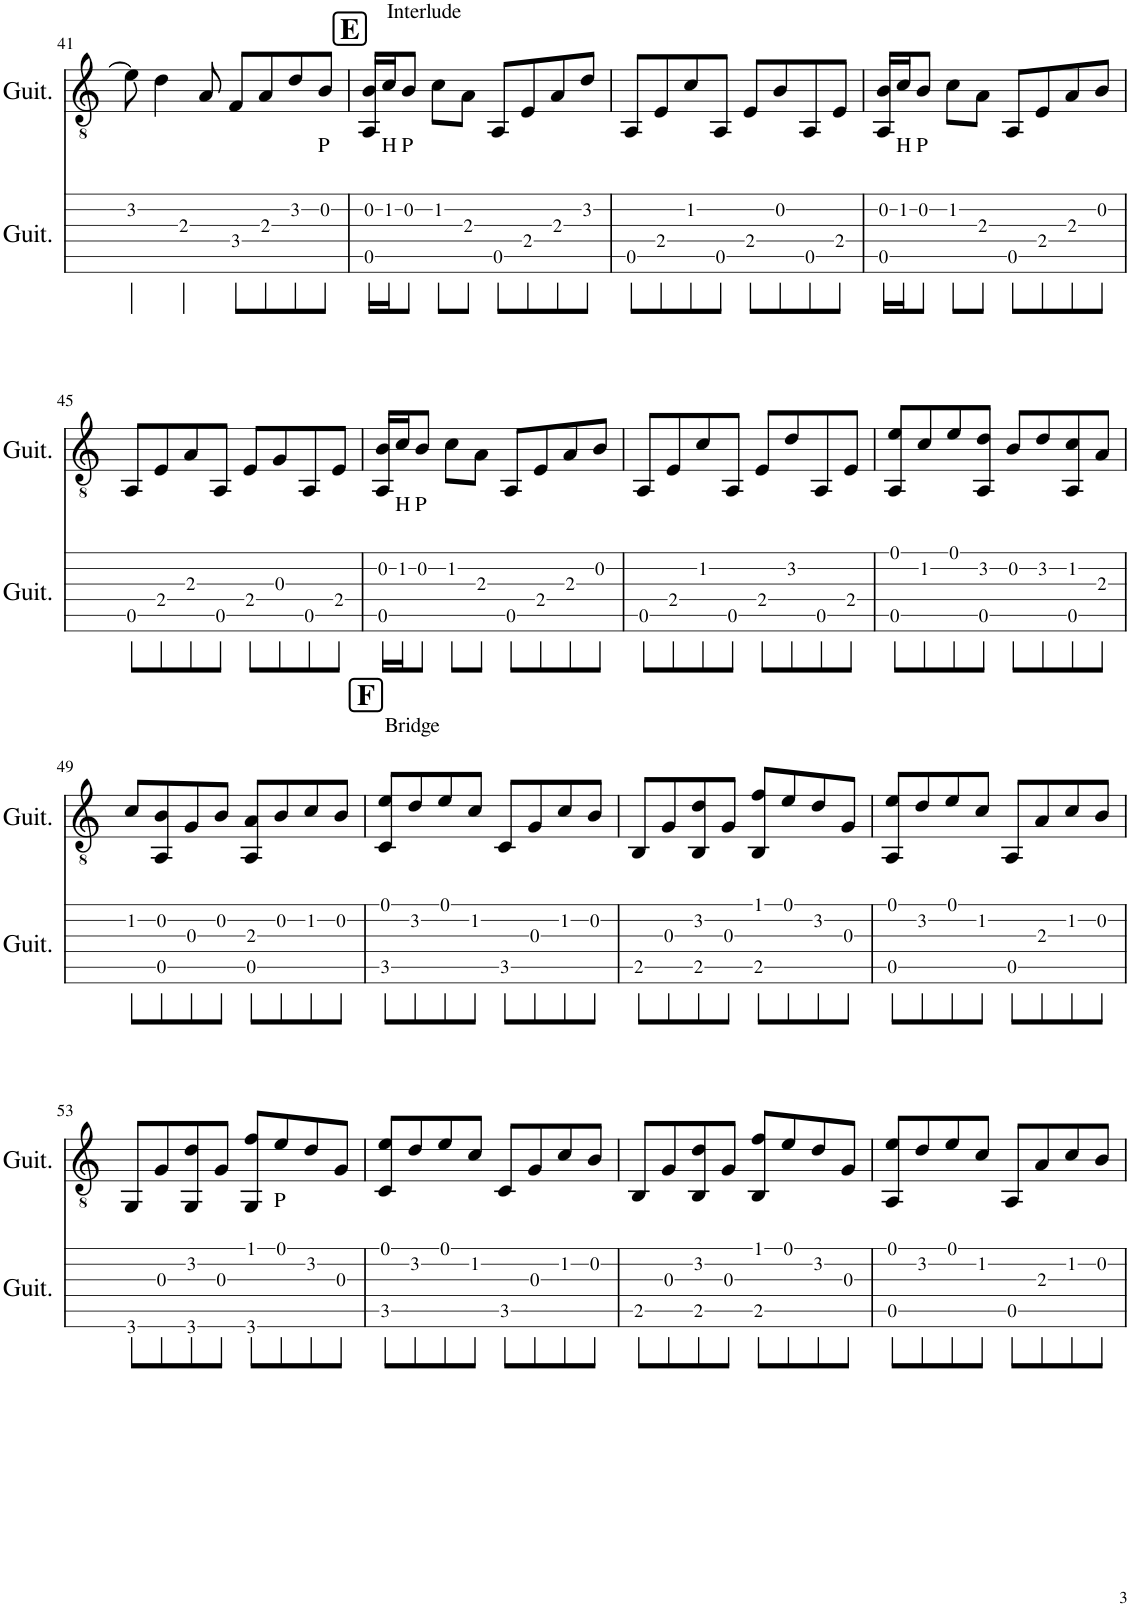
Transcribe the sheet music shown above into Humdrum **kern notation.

**kern	**kern
*part2	*part1
*staff2	*staff1
*I"Classical Guitar	*I"Classical Guitar
*I'Guit.	*I'Guit.
!!LO:PB:g=z
*	*clefGv2
*k[]	*k[]
*M4/4	*M4/4
=41	=41
4d\	8e\]
.	4d\
4A\	.
.	8A/
8F\L	8F/L
8A\	8A/
8d\	8d/
!LO:TX:a:t=P	!
8B\J	8B/J
!!LO:REH:place=s1:a:B:cj:fs=14:t=E
=42	=42
!	!LO:TX:a:t=Interlude
16AA\ 16B\LL	16AA/ 16B/LL
!LO:TX:a:t=H	!
16c\J	16c/J
!LO:TX:a:t=P	!
8B\J	8B/J
8c\L	8c\L
8A\J	8A\J
8AA\L	8AA/L
8E\	8E/
8A\	8A/
8d\J	8d/J
=43	=43
8AA\L	8AA/L
8E\	8E/
8c\	8c/
8AA\J	8AA/J
8E\L	8E/L
8B\	8B/
8AA\	8AA/
8E\J	8E/J
=44	=44
16AA\ 16B\LL	16AA/ 16B/LL
!LO:TX:a:t=H	!
16c\J	16c/J
!LO:TX:a:t=P	!
8B\J	8B/J
8c\L	8c\L
8A\J	8A\J
8AA\L	8AA/L
8E\	8E/
8A\	8A/
8B\J	8B/J
!!LO:LB:g=z
=45	=45
8AA\L	8AA/L
8E\	8E/
8A\	8A/
8AA\J	8AA/J
8E\L	8E/L
8G\	8G/
8AA\	8AA/
8E\J	8E/J
=46	=46
16AA\ 16B\LL	16AA/ 16B/LL
!LO:TX:a:t=H	!
16c\J	16c/J
!LO:TX:a:t=P	!
8B\J	8B/J
8c\L	8c\L
8A\J	8A\J
8AA\L	8AA/L
8E\	8E/
8A\	8A/
8B\J	8B/J
=47	=47
8AA\L	8AA/L
8E\	8E/
8c\	8c/
8AA\J	8AA/J
8E\L	8E/L
8d\	8d/
8AA\	8AA/
8E\J	8E/J
=48	=48
8AA\ 8e\L	8AA/ 8e/L
8c\	8c/
8e\	8e/
8AA\ 8d\J	8AA/ 8d/J
8B\L	8B/L
8d\	8d/
8AA\ 8c\	8AA/ 8c/
8A\J	8A/J
!!LO:LB:g=z
=49	=49
8c\L	8c/L
8AA\ 8B\	8AA/ 8B/
8G\	8G/
8B\J	8B/J
8AA\ 8A\L	8AA/ 8A/L
8B\	8B/
8c\	8c/
8B\J	8B/J
!!LO:REH:place=s1:a:B:cj:fs=14:t=F
=50	=50
!	!LO:TX:a:t=Bridge
8C\ 8e\L	8C/ 8e/L
8d\	8d/
8e\	8e/
8c\J	8c/J
8C\L	8C/L
8G\	8G/
8c\	8c/
8B\J	8B/J
=51	=51
8BB\L	8BB/L
8G\	8G/
8BB\ 8d\	8BB/ 8d/
8G\J	8G/J
8BB\ 8f\L	8BB/ 8f/L
8e\	8e/
8d\	8d/
8G\J	8G/J
=52	=52
8AA\ 8e\L	8AA/ 8e/L
8d\	8d/
8e\	8e/
8c\J	8c/J
8AA\L	8AA/L
8A\	8A/
8c\	8c/
8B\J	8B/J
!!LO:LB:g=z
=53	=53
8GG\L	8GG/L
8G\	8G/
8GG\ 8d\	8GG/ 8d/
8G\J	8G/J
8GG\ 8f\L	8GG/ 8f/L
!LO:TX:a:t=P	!
8e\	8e/
8d\	8d/
8G\J	8G/J
=54	=54
8C\ 8e\L	8C/ 8e/L
8d\	8d/
8e\	8e/
8c\J	8c/J
8C\L	8C/L
8G\	8G/
8c\	8c/
8B\J	8B/J
=55	=55
8BB\L	8BB/L
8G\	8G/
8BB\ 8d\	8BB/ 8d/
8G\J	8G/J
8BB\ 8f\L	8BB/ 8f/L
8e\	8e/
8d\	8d/
8G\J	8G/J
=56	=56
8AA\ 8e\L	8AA/ 8e/L
8d\	8d/
8e\	8e/
8c\J	8c/J
8AA\L	8AA/L
8A\	8A/
8c\	8c/
8B\J	8B/J
=	=
*-	*-
